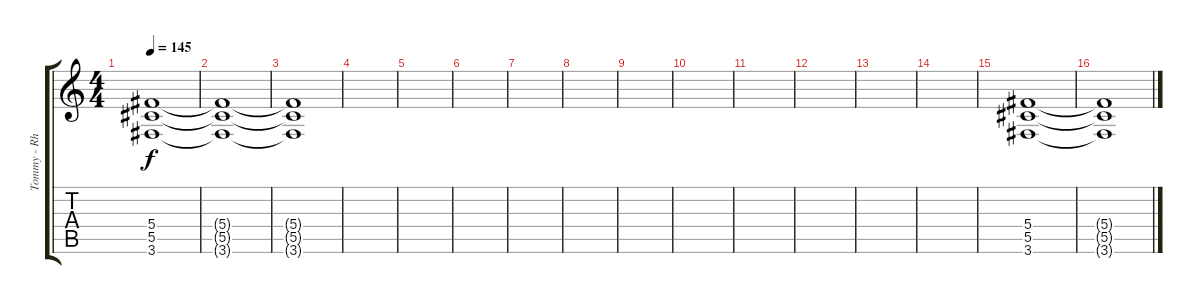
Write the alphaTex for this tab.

\track ("Tommy - Rhythm Guitar" "Tommy - Rh") {instrument distortionguitar}
\staff {score tabs}
\tuning (Eb4 Bb3 Gb3 Db3 Ab2 Eb2) {hide}
\ts (4 4)
\tempo 145
\clef g2
\ks c
(5.4{t} 5.5{t} 3.6{t}).1{dy f} |
(5.4{t} 5.5{t} 3.6{t}).1 |
(5.4{t} 5.5{t} 3.6{t}).1 |
|
|
|
|
|
|
|
|
|
|
|
(5.4 5.5 3.6).1{volume 14} |
(5.4{t} 5.5{t} 3.6{t}).1
